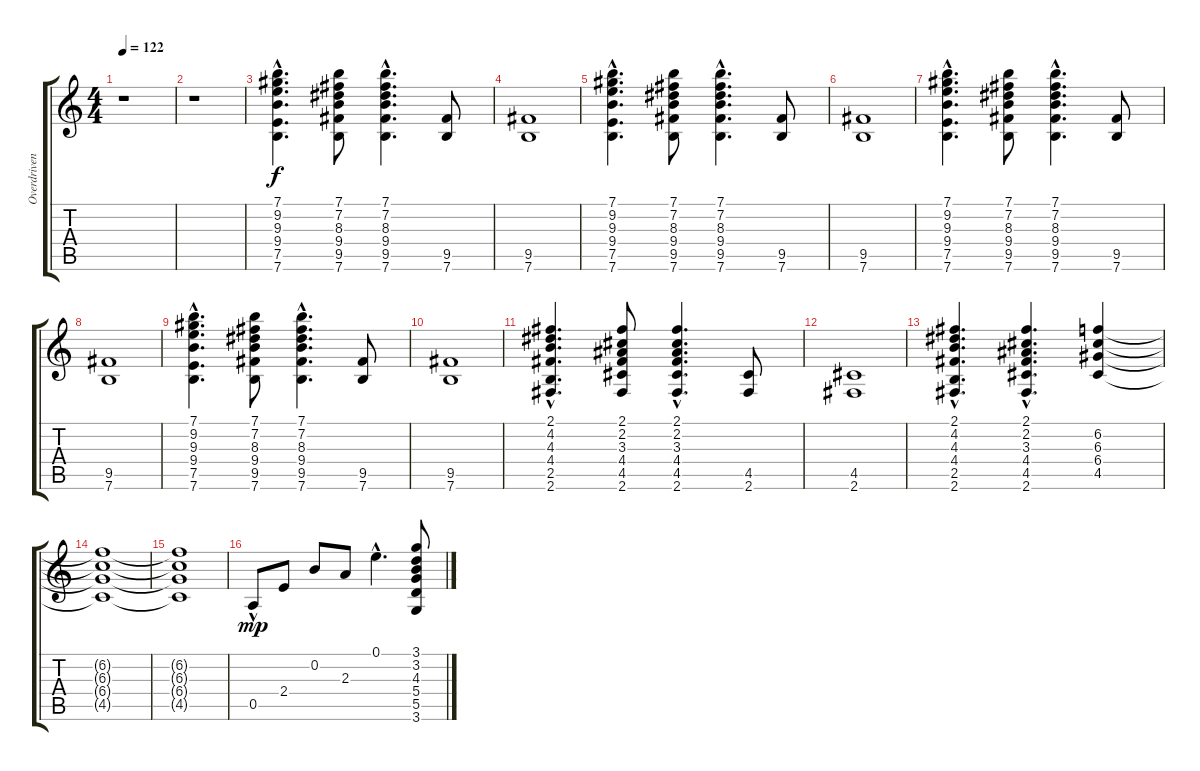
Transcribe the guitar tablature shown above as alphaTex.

\track ("Overdriven Guitar" "Overdriven") {instrument overdrivenguitar}
\staff {score tabs}
\tuning (E4 B3 G3 D3 A2 E2) {hide}
\ts (4 4)
\tempo 122
\clef g2
\ks c
r.1{dy f} |
r.1 |
(7.1{hac} 9.2{hac} 9.3{hac} 9.4{hac} 7.5{hac} 7.6{hac}).4{d} (7.1 7.2 8.3 9.4 9.5 7.6).8 (7.1{hac} 7.2{hac} 8.3{hac} 9.4 9.5 7.6).4{d} (9.5 7.6).8 |
(9.5 7.6).1 |
(7.1{hac} 9.2{hac} 9.3{hac} 9.4{hac} 7.5{hac} 7.6{hac}).4{d} (7.1 7.2 8.3 9.4 9.5 7.6).8 (7.1{hac} 7.2{hac} 8.3{hac} 9.4 9.5 7.6).4{d} (9.5 7.6).8 |
(9.5 7.6).1 |
(7.1{hac} 9.2{hac} 9.3{hac} 9.4{hac} 7.5{hac} 7.6{hac}).4{d} (7.1 7.2 8.3 9.4 9.5 7.6).8 (7.1{hac} 7.2{hac} 8.3{hac} 9.4 9.5 7.6).4{d} (9.5 7.6).8 |
(9.5 7.6).1 |
(7.1{hac} 9.2{hac} 9.3{hac} 9.4{hac} 7.5{hac} 7.6{hac}).4{d} (7.1 7.2 8.3 9.4 9.5 7.6).8 (7.1{hac} 7.2{hac} 8.3{hac} 9.4 9.5 7.6).4{d} (9.5 7.6).8 |
(9.5 7.6).1 |
(2.1{hac} 4.2{hac} 4.3{hac} 4.4{hac} 2.5{hac} 2.6{hac}).4{d} (2.1 2.2 3.3 4.4 4.5 2.6).8 (2.1{hac} 2.2{hac} 3.3{hac} 4.4{hac} 4.5 2.6).4{d} (4.5 2.6).8 |
(4.5 2.6).1 |
(2.1{hac} 4.2{hac} 4.3{hac} 4.4{hac} 2.5{hac} 2.6{hac}).4{d} (2.1{hac} 2.2{hac} 3.3{hac} 4.4{hac} 4.5{hac} 2.6{hac}).4{d} (6.2 6.3 6.4 4.5).4 |
(6.2{t} 6.3{t} 6.4{t} 4.5{t}).1 |
(6.2{t} 6.3{t} 6.4{t} 4.5{t}).1 |
0.5{hac}.8{dy mp} 2.4.8 0.2.8 2.3.8 0.1{hac}.4{d} (3.1 3.2 4.3 5.4 5.5 3.6).8
